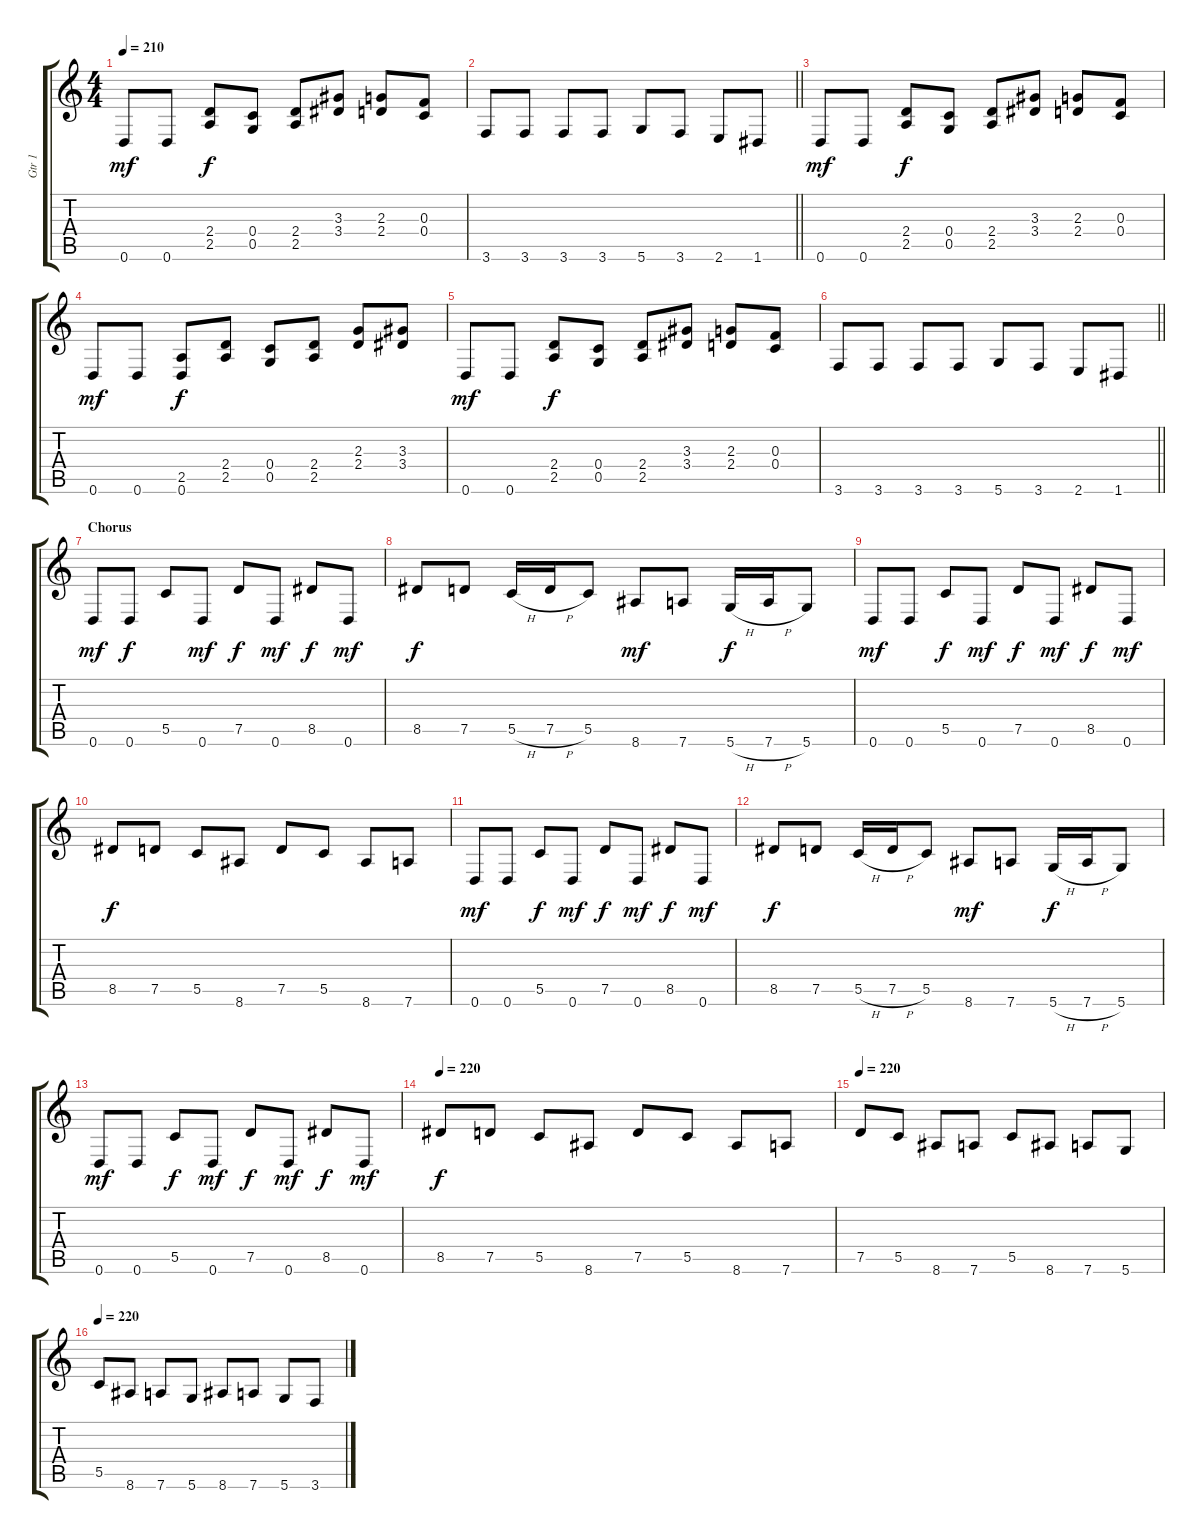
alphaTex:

\track ("Gtr 1" "Gtr 1") {instrument distortionguitar}
\staff {score tabs}
\tuning (D4 A3 F3 C3 G2 D2) {hide}
\ts (4 4)
\tempo 210
\clef g2
\ks c
0.6.8{dy mf} 0.6.8 (2.4 2.5).8{dy f} (0.4 0.5).8 (2.4 2.5).8 (3.3 3.4).8 (2.3 2.4).8 (0.3 0.4).8 |
\barLineRight lightlight
3.6.8 3.6.8 3.6.8 3.6.8 5.6.8 3.6.8 2.6.8 1.6.8 |
0.6.8{dy mf} 0.6.8 (2.4 2.5).8{dy f} (0.4 0.5).8 (2.4 2.5).8 (3.3 3.4).8 (2.3 2.4).8 (0.3 0.4).8 |
0.6.8{dy mf} 0.6.8 (2.5 0.6).8{dy f} (2.4 2.5).8 (0.4 0.5).8 (2.4 2.5).8 (2.3 2.4).8 (3.3 3.4).8 |
0.6.8{dy mf} 0.6.8 (2.4 2.5).8{dy f} (0.4 0.5).8 (2.4 2.5).8 (3.3 3.4).8 (2.3 2.4).8 (0.3 0.4).8 |
\barLineRight lightlight
3.6.8 3.6.8 3.6.8 3.6.8 5.6.8 3.6.8 2.6.8 1.6.8 |
\section ("" "Chorus")
0.6.8{dy mf} 0.6.8{dy f} 5.5.8 0.6.8{dy mf} 7.5.8{dy f} 0.6.8{dy mf} 8.5.8{dy f} 0.6.8{dy mf} |
8.5.8{dy f} 7.5.8 5.5{h}.16 7.5{h}.16 5.5.8 8.6.8{dy mf} 7.6.8 5.6{h}.16{dy f} 7.6{h}.16 5.6.8 |
0.6.8{dy mf} 0.6.8 5.5.8{dy f} 0.6.8{dy mf} 7.5.8{dy f} 0.6.8{dy mf} 8.5.8{dy f} 0.6.8{dy mf} |
8.5.8{dy f} 7.5.8 5.5.8 8.6.8 7.5.8 5.5.8 8.6.8 7.6.8 |
0.6.8{dy mf} 0.6.8 5.5.8{dy f} 0.6.8{dy mf} 7.5.8{dy f} 0.6.8{dy mf} 8.5.8{dy f} 0.6.8{dy mf} |
8.5.8{dy f} 7.5.8 5.5{h}.16 7.5{h}.16 5.5.8 8.6.8{dy mf} 7.6.8 5.6{h}.16{dy f} 7.6{h}.16 5.6.8 |
0.6.8{dy mf} 0.6.8 5.5.8{dy f} 0.6.8{dy mf} 7.5.8{dy f} 0.6.8{dy mf} 8.5.8{dy f} 0.6.8{dy mf} |
\tempo 220
8.5.8{dy f} 7.5.8 5.5.8 8.6.8 7.5.8 5.5.8 8.6.8 7.6.8 |
\tempo 220
7.5.8 5.5.8 8.6.8 7.6.8 5.5.8 8.6.8 7.6.8 5.6.8 |
\tempo 220
5.5.8 8.6.8 7.6.8 5.6.8 8.6.8 7.6.8 5.6.8 3.6.8
